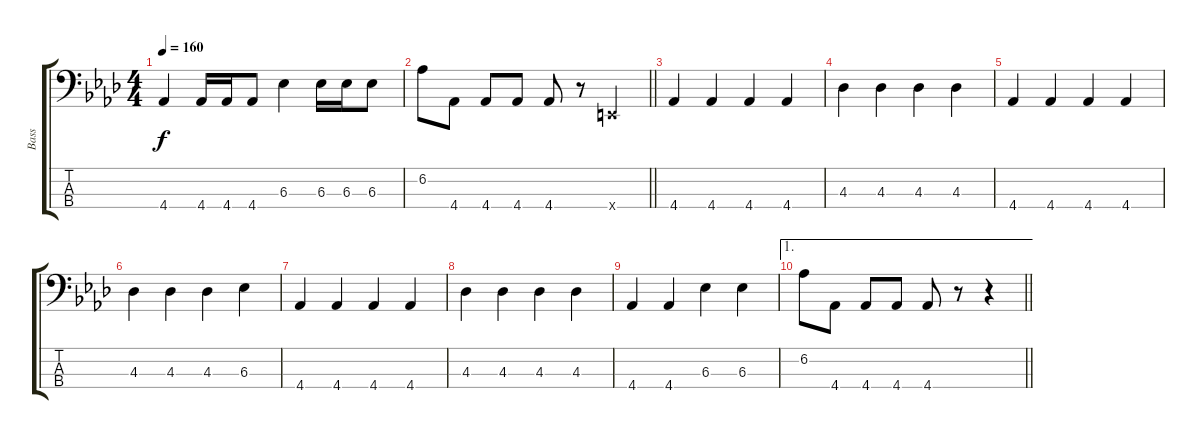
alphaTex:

\track ("Bass" "Bass") {instrument electricbasspick}
\staff {score tabs}
\tuning (G2 D2 A1 E1) {hide}
\ts (4 4)
\tempo 160
\clef f4
\ks ab
4.4.4{dy f} 4.4.16 4.4.16 4.4.8 6.3.4 6.3.16 6.3.16 6.3.8 |
\barLineRight lightlight
6.2.8 4.4.8 4.4.8 4.4.8 4.4.8 r.8 0.4{x}.4 |
4.4.4 4.4.4 4.4.4 4.4.4 |
4.3.4 4.3.4 4.3.4 4.3.4 |
4.4.4 4.4.4 4.4.4 4.4.4 |
4.3.4 4.3.4 4.3.4 6.3.4 |
4.4.4 4.4.4 4.4.4 4.4.4 |
4.3.4 4.3.4 4.3.4 4.3.4 |
4.4.4 4.4.4 6.3.4 6.3.4 |
\ae 1
\barLineRight lightlight
6.2.8 4.4.8 4.4.8 4.4.8 4.4.8 r.8 r.4
